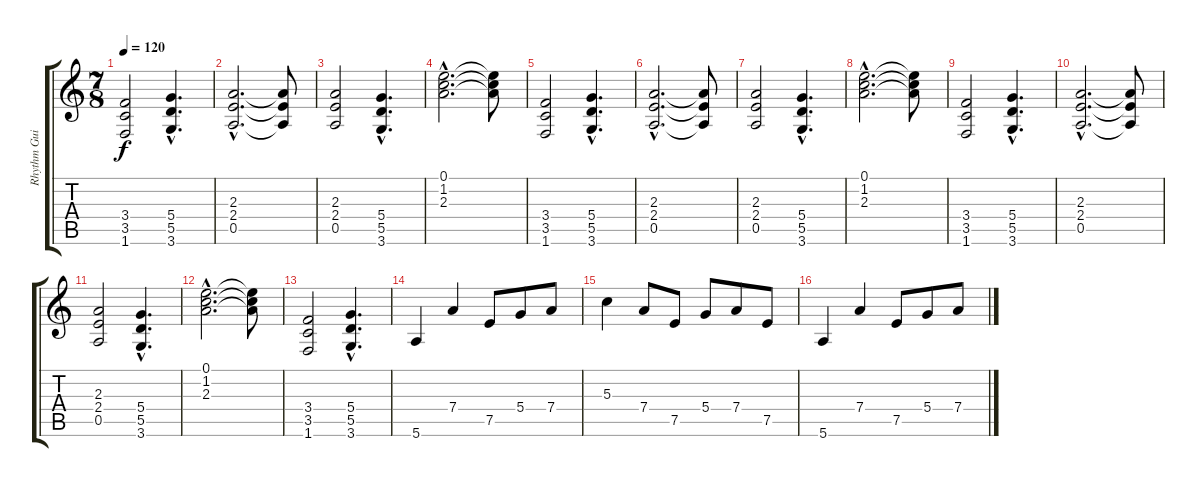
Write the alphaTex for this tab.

\track ("Rhythm Guitar" "Rhythm Gui") {instrument distortionguitar}
\staff {score tabs}
\tuning (E4 B3 G3 D3 A2 E2) {hide}
\ts (7 8)
\tempo 120
\clef g2
\ks c
(3.4 3.5 1.6).2{dy f} (5.4{hac} 5.5{hac} 3.6{hac}).4{d} |
(2.3{hac} 2.4{hac} 0.5{hac}).2{d instrument distortionguitar} (2.3{t} 2.4{t} 0.5{t}).8 |
(2.3 2.4 0.5).2 (5.4{hac} 5.5{hac} 3.6{hac}).4{d} |
(0.1{hac} 1.2{hac} 2.3{hac}).2{d} (0.1{t} 1.2{t} 2.3{t}).8 |
(3.4 3.5 1.6).2 (5.4{hac} 5.5{hac} 3.6{hac}).4{d} |
(2.3{hac} 2.4{hac} 0.5{hac}).2{d instrument distortionguitar} (2.3{t} 2.4{t} 0.5{t}).8 |
(2.3 2.4 0.5).2 (5.4{hac} 5.5{hac} 3.6{hac}).4{d} |
(0.1{hac} 1.2{hac} 2.3{hac}).2{d} (0.1{t} 1.2{t} 2.3{t}).8 |
(3.4 3.5 1.6).2 (5.4{hac} 5.5{hac} 3.6{hac}).4{d} |
(2.3{hac} 2.4{hac} 0.5{hac}).2{d instrument distortionguitar} (2.3{t} 2.4{t} 0.5{t}).8 |
(2.3 2.4 0.5).2 (5.4{hac} 5.5{hac} 3.6{hac}).4{d} |
(0.1{hac} 1.2{hac} 2.3{hac}).2{d} (0.1{t} 1.2{t} 2.3{t}).8 |
(3.4 3.5 1.6).2 (5.4{hac} 5.5{hac} 3.6{hac}).4{d} |
5.6.4 7.4.4 7.5.8 5.4.8 7.4.8 |
5.3.4 7.4.8 7.5.8 5.4.8 7.4.8 7.5.8 |
5.6.4 7.4.4 7.5.8 5.4.8 7.4.8
